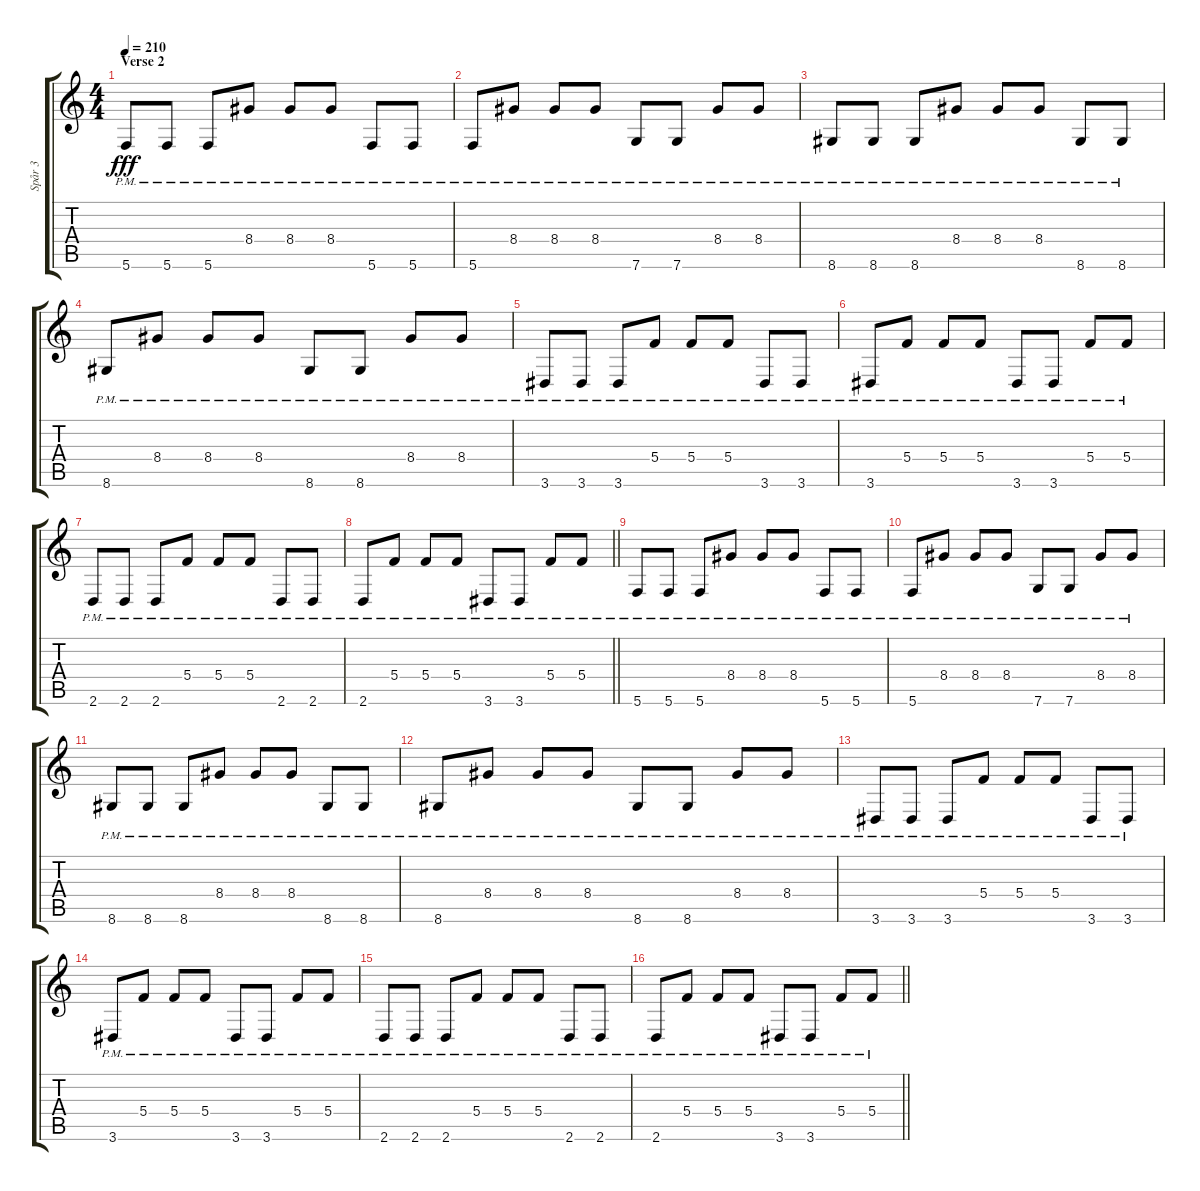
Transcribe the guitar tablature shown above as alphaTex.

\track ("Spår 3" "Spår 3") {instrument distortionguitar}
\staff {score tabs}
\tuning (D4 A3 F3 C3 G2 C2) {hide}
\ts (4 4)
\section ("" "Verse 2")
\tempo 210
\clef g2
\ks c
5.6{pm}.8{dy fff volume 16 instrument distortionguitar} 5.6{pm}.8 5.6{pm}.8 8.4{pm}.8 8.4{pm}.8 8.4{pm}.8 5.6{pm}.8 5.6{pm}.8 |
5.6{pm}.8 8.4{pm}.8 8.4{pm}.8 8.4{pm}.8 7.6{pm}.8 7.6{pm}.8 8.4{pm}.8 8.4{pm}.8 |
8.6{pm}.8{volume 16 instrument distortionguitar} 8.6{pm}.8 8.6{pm}.8 8.4{pm}.8 8.4{pm}.8 8.4{pm}.8 8.6{pm}.8 8.6{pm}.8 |
8.6{pm}.8 8.4{pm}.8 8.4{pm}.8 8.4{pm}.8 8.6{pm}.8 8.6{pm}.8 8.4{pm}.8 8.4{pm}.8 |
3.6{pm}.8 3.6{pm}.8 3.6{pm}.8 5.4{pm}.8 5.4{pm}.8 5.4{pm}.8 3.6{pm}.8 3.6{pm}.8 |
3.6{pm}.8 5.4{pm}.8 5.4{pm}.8 5.4{pm}.8 3.6{pm}.8 3.6{pm}.8 5.4{pm}.8 5.4{pm}.8 |
2.6{pm}.8 2.6{pm}.8 2.6{pm}.8 5.4{pm}.8 5.4{pm}.8 5.4{pm}.8 2.6{pm}.8 2.6{pm}.8 |
\barLineRight lightlight
2.6{pm}.8 5.4{pm}.8 5.4{pm}.8 5.4{pm}.8 3.6{pm}.8 3.6{pm}.8 5.4{pm}.8 5.4{pm}.8 |
5.6{pm}.8{volume 16 instrument distortionguitar} 5.6{pm}.8 5.6{pm}.8 8.4{pm}.8 8.4{pm}.8 8.4{pm}.8 5.6{pm}.8 5.6{pm}.8 |
5.6{pm}.8 8.4{pm}.8 8.4{pm}.8 8.4{pm}.8 7.6{pm}.8 7.6{pm}.8 8.4{pm}.8 8.4{pm}.8 |
8.6{pm}.8{volume 16 instrument distortionguitar} 8.6{pm}.8 8.6{pm}.8 8.4{pm}.8 8.4{pm}.8 8.4{pm}.8 8.6{pm}.8 8.6{pm}.8 |
8.6{pm}.8 8.4{pm}.8 8.4{pm}.8 8.4{pm}.8 8.6{pm}.8 8.6{pm}.8 8.4{pm}.8 8.4{pm}.8 |
3.6{pm}.8 3.6{pm}.8 3.6{pm}.8 5.4{pm}.8 5.4{pm}.8 5.4{pm}.8 3.6{pm}.8 3.6{pm}.8 |
3.6{pm}.8 5.4{pm}.8 5.4{pm}.8 5.4{pm}.8 3.6{pm}.8 3.6{pm}.8 5.4{pm}.8 5.4{pm}.8 |
2.6{pm}.8 2.6{pm}.8 2.6{pm}.8 5.4{pm}.8 5.4{pm}.8 5.4{pm}.8 2.6{pm}.8 2.6{pm}.8 |
\barLineRight lightlight
2.6{pm}.8 5.4{pm}.8 5.4{pm}.8 5.4{pm}.8 3.6{pm}.8 3.6{pm}.8 5.4{pm}.8 5.4{pm}.8
